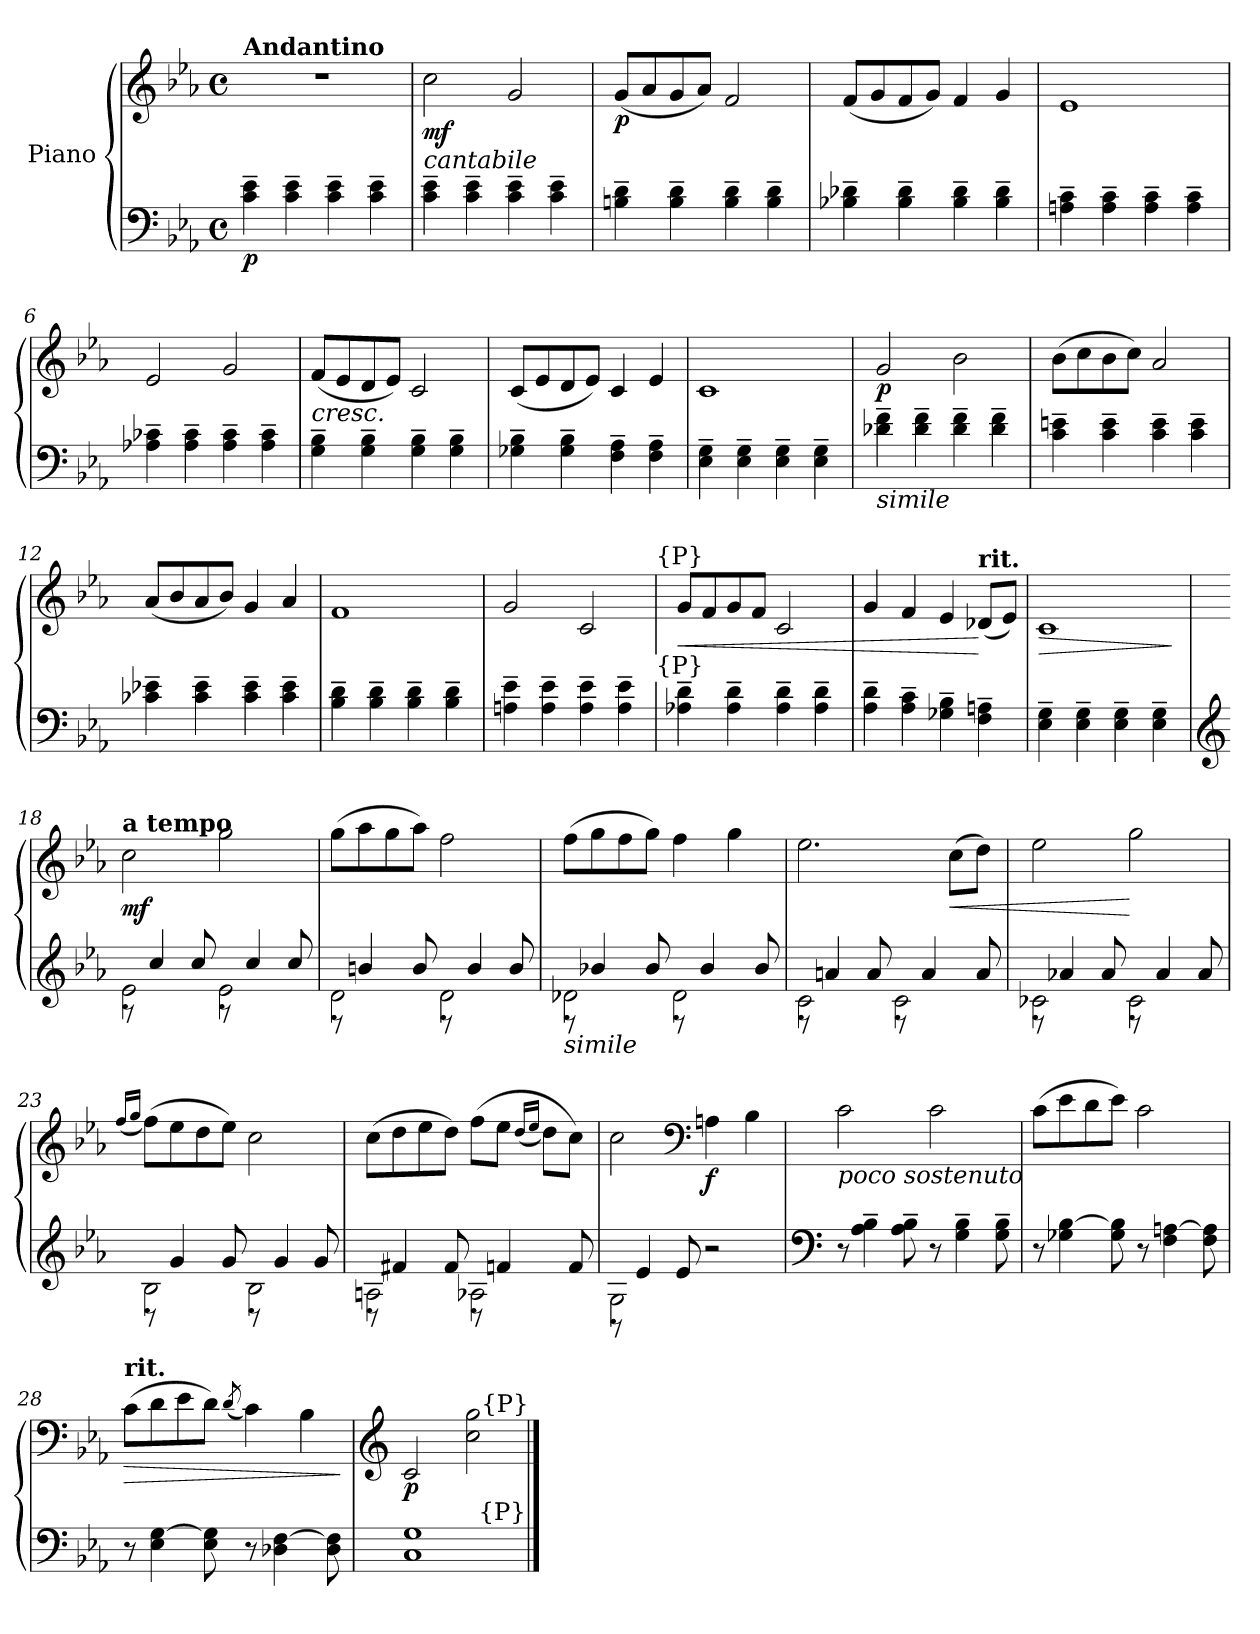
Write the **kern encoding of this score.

**kern	**kern	**dynam
*part1	*part1	*part1
*staff2	*staff1	*staff1/2
*I"Piano	*	*
*clefF4	*clefG2	*
*k[b-e-a-]	*k[b-e-a-]	*
*M4/4	*M4/4	*
*met(c)	*met(c)	*
*MM88	*MM88	*
=1	=1	=1
!	!LO:TX:a:B:t=Andantino	!
!	!	!LO:DY:b=2
4e-~ 4c~	1r	p
4e-~ 4c~	.	.
4e-~ 4c~	.	.
4e-~ 4c~	.	.
=2	=2	=2
!	!LO:TX:b:i:t=cantabile	!
!	!	!LO:DY:b
4e-~ 4c~	2cc	mf
4e-~ 4c~	.	.
4e-~ 4c~	2g	.
4e-~ 4c~	.	.
=3	=3	=3
!	!	!LO:DY:b
4d~ 4Bn~	(8gL	p
.	8a-	.
4d~ 4B~	8g	.
.	8a-J)	.
4d~ 4B~	2f	.
4d~ 4B~	.	.
!!LO:LB:g=z
=4	=4	=4
4d-X~ 4B-X~	(8fL	.
.	8g	.
4d-~ 4B-~	8f	.
.	8gJ)	.
4d-~ 4B-~	4f	.
4d-~ 4B-~	4g	.
=5	=5	=5
4c~ 4An~	1e-	.
4c~ 4A~	.	.
4c~ 4A~	.	.
4c~ 4A~	.	.
=6	=6	=6
4c-X~ 4A-X~	2e-	.
4c-~ 4A-~	.	.
4c-~ 4A-~	2g	.
4c-~ 4A-~	.	.
=7	=7	=7
!	!LO:TX:b:i:t=cresc.	!
4B-~ 4G~	(8fL	.
.	8e-	.
4B-~ 4G~	8d	.
.	8e-J)	.
4B-~ 4G~	2c	.
4B-~ 4G~	.	.
!!LO:LB:g=z
=8	=8	=8
4B-~ 4G-X~	(8cL	.
.	8e-	.
4B-~ 4G-~	8d	.
.	8e-J)	.
4A-~ 4F~	4c	.
4A-~ 4F~	4e-	.
=9	=9	=9
4G~ 4E-~	1c	.
4G~ 4E-~	.	.
4G~ 4E-~	.	.
4G~ 4E-~	.	.
=10	=10	=10
!LO:TX:b:i:t=simile	!	!
!	!	!LO:DY:b
4f~ 4d-X~	2g	p
4f~ 4d-~	.	.
4f~ 4d-~	2b-	.
4f~ 4d-~	.	.
!!LO:LB:g=z
=11	=11	=11
4en~ 4c~	(8b-L	.
.	8cc	.
4e~ 4c~	8b-	.
.	8ccJ)	.
4e~ 4c~	2a-	.
4e~ 4c~	.	.
=12	=12	=12
4e-X~ 4c-X~	(8a-L	.
.	8b-	.
4e-~ 4c-~	8a-	.
.	8b-J)	.
4e-~ 4c-~	4g	.
4e-~ 4c-~	4a-	.
=13	=13	=13
4d~ 4B-~	1f	.
4d~ 4B-~	.	.
4d~ 4B-~	.	.
4d~ 4B-~	.	.
=14	=14	=14
4e-~ 4An~	2g	.
4e-~ 4A~	.	.
4e-~ 4A~	2c	.
4e-~ 4A~	.	.
!	!LO:TX:a:t={P}	!
!LO:TX:a:t={P}	!	!
=15	=15	=15
!	!	!LO:HP:b
4d~ 4A-X~	8gL	<
.	8f	.
4d~ 4A-~	8g	.
.	8fJ	.
4d~ 4A-~	2c	.
4d~ 4A-~	.	.
=16	=16	=16
4d~ 4A-~	4g	.
4c~ 4A-~	4f	.
4B-~ 4G-X~	4e-	.
!	!LO:TX:a:B:t=rit.	!
4An~ 4F~	(8d-XL	[
.	8e-J)	.
=17	=17	=17
!	!	!LO:HP:b
4G~ 4E-~	1c	>
4G~ 4E-~	.	.
4G~ 4E-~	.	.
4G~ 4E-~	.	.
.	.	]
!!LO:LB:g=z
=18	=18	=18
*clefG2	*	*
*^	*	*
!	!	!LO:TX:a:B:t=a tempo	!
!	!	!	!LO:DY:b
2e-\	8r	2cc	mf
.	4cc/	.	.
.	8cc/	.	.
2e-\	8r	2gg	.
.	4cc/	.	.
.	8cc/	.	.
=19	=19	=19	=19
2d\	8r	(8ggL	.
.	4bn/	8aa-	.
.	.	8gg	.
.	8b/	8aa-J)	.
2d\	8r	2ff	.
.	4b/	.	.
.	8b/	.	.
=20	=20	=20	=20
!LO:TX:b:i:t=simile	!	!	!
2d-X\	8r	(8ffL	.
.	4b-X/	8gg	.
.	.	8ff	.
.	8b-/	8ggJ)	.
2d-\	8r	4ff	.
.	4b-/	.	.
.	.	4gg	.
.	8b-/	.	.
!!LO:LB:g=z
=21	=21	=21	=21
2c\	8r	2.ee-	.
.	4an/	.	.
.	8a/	.	.
2c\	8r	.	.
.	4a/	.	.
!	!	!	!LO:HP:b
.	.	(8ccL	<
.	8a/	8ddJ)	.
=22	=22	=22	=22
2c-X\	8r	2ee-	.
.	4a-X/	.	.
.	8a-/	.	.
2c-\	8r	2gg	[
.	4a-/	.	.
.	8a-/	.	.
=23	=23	=23	=23
.	.	(16qqff/L	.
.	.	16qqgg/J	.
2B-\	8r	(8ffL)	.
.	4g/	8ee-	.
.	.	8dd	.
.	8g/	8ee-J)	.
2B-\	8r	2cc	.
.	4g/	.	.
.	8g/	.	.
!!LO:LB:g=z
=24	=24	=24	=24
2An\	8r	(8ccL	.
.	4f#X/	8dd	.
.	.	8ee-	.
.	8f#/	8ddJ)	.
2A-X\	8r	(8ffL	.
.	4fn/	8ee-J	.
.	.	(16qqdd/L	.
.	.	16qqee-/J	.
.	.	8ddL)	.
.	8f/	8ccJ)	.
=25	=25	=25	=25
2G\	8r	2cc	.
.	4e-/	.	.
.	8e-/	.	.
*	*	*clefF4	*
!	!	!	!LO:DY:b
2ryy	2r	4An	f
.	.	4B-	.
*v	*v	*	*
=26	=26	=26
*clefF4	*	*
!	!LO:TX:b:i:t=poco sostenuto	!
8r	2c	.
4B-\~ 4A-~	.	.
8B-\~ 8A-~	.	.
8r	2c	.
4B-\~ 4G~	.	.
8B-\~ 8G~	.	.
!!LO:LB:g=z
=27	=27	=27
8r	(8cL	.
[4B- 4G-X	8e-	.
.	8d	.
8B-] 8G-	8e-J)	.
8r	2c	.
[4An 4F	.	.
8A] 8F	.	.
=28	=28	=28
!	!LO:TX:a:B:t=rit.	!
!	!	!LO:HP:b
8r	(8cL	>
[4G 4E-	8d	.
.	8e-	.
8G] 8E-	8dJ)	.
.	(8qd/	.
8r	4c)	.
[4F 4D-X	.	.
.	4B-	.
8F] 8D-	.	.
.	.	]
=29	=29	=29
*	*clefG2	*
!	!	!LO:DY:b
1G 1C	2c	p
.	2gg 2cc	.
!	!LO:TX:a:t={P}	!
!LO:TX:a:t={P}	!	!
==	==	==
*-	*-	*-
